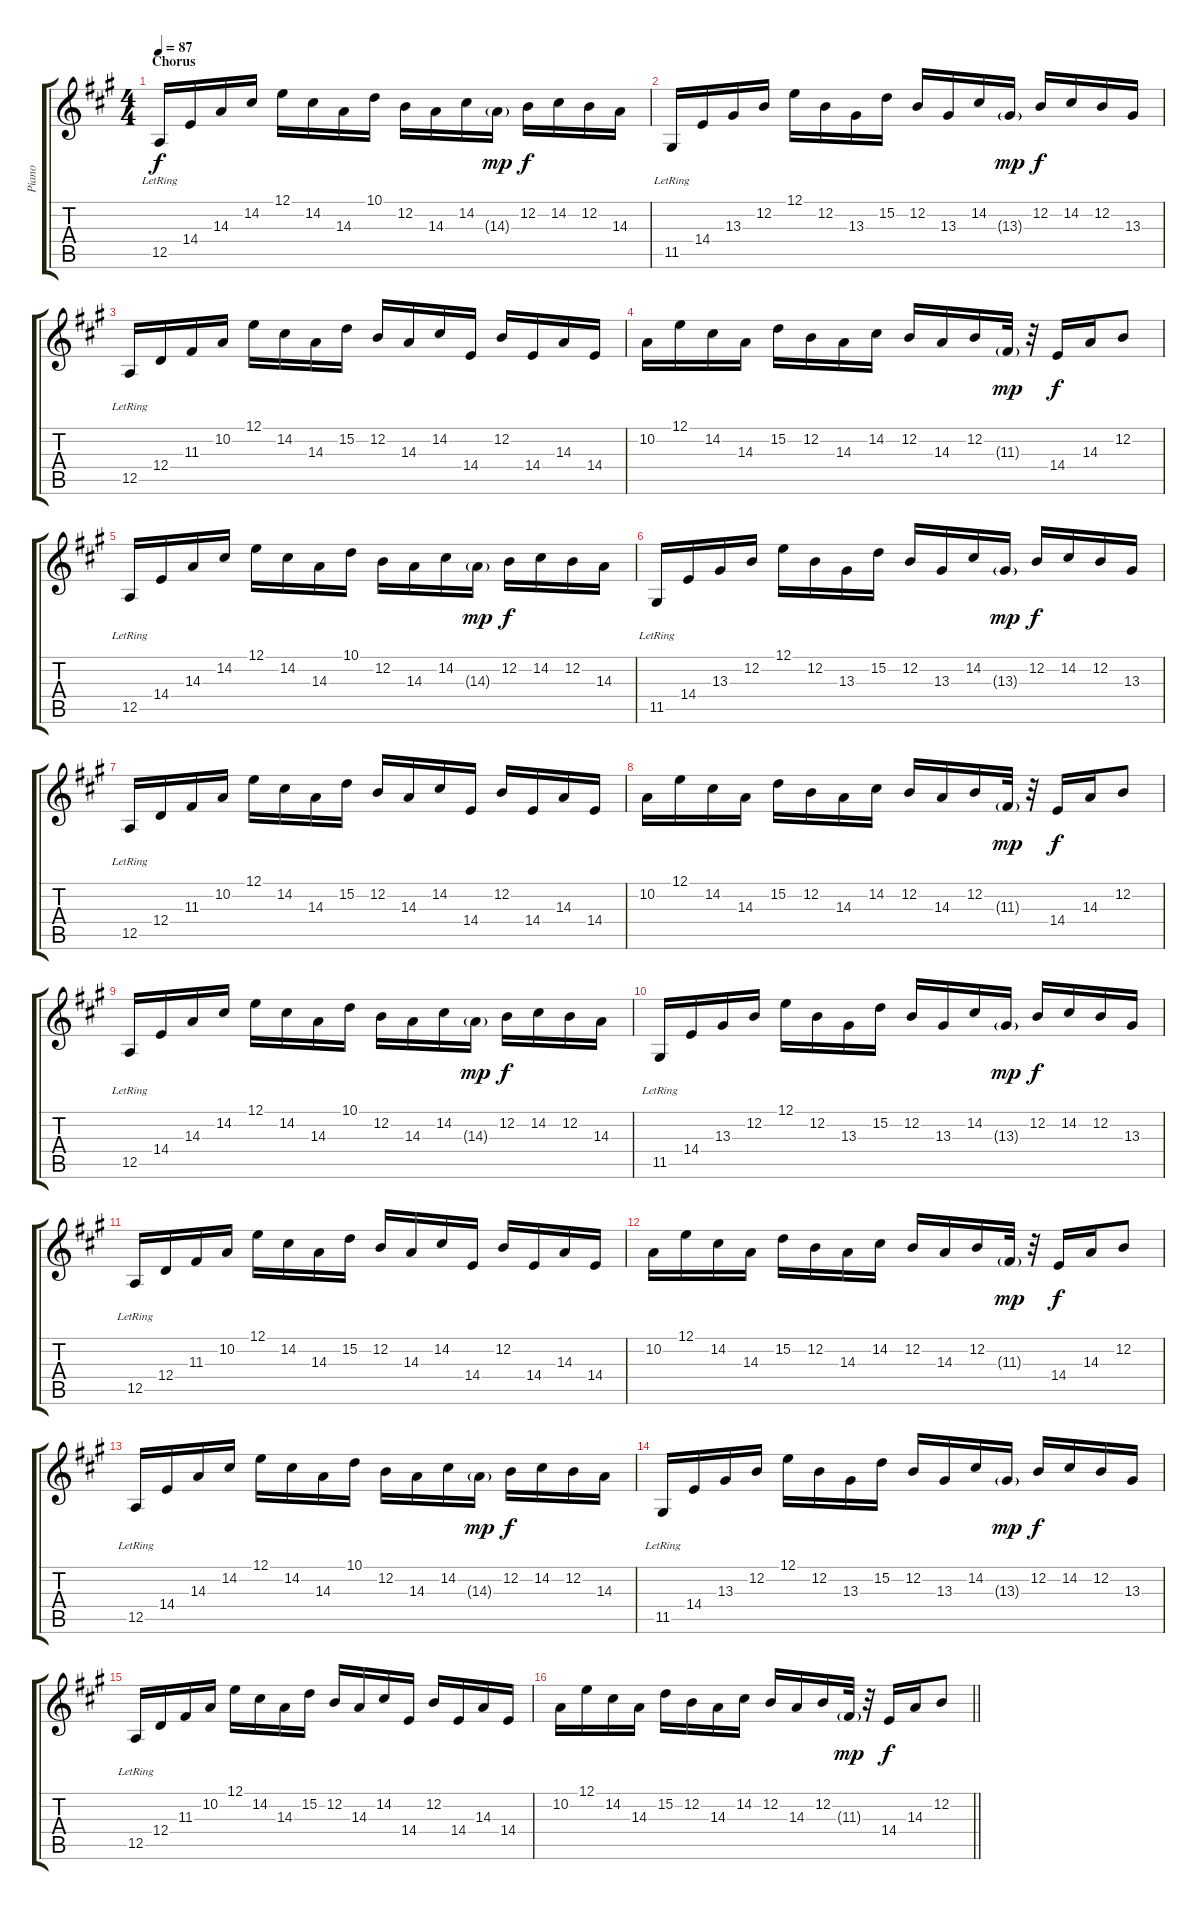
\track ("Piano" "Piano") {instrument brightacousticpiano}
\staff {score tabs}
\tuning (E4 B3 G3 D3 A2 E2) {hide}
\ts (4 4)
\section ("" "Chorus ")
\tempo 87
\clef g2
\ks a
12.5{lr}.16{dy f} 14.4.16 14.3.16 14.2.16 12.1.16 14.2.16 14.3.16 10.1.16 12.2.16 14.3.16 14.2.16 14.3{g}.16{dy mp} 12.2.16{dy f} 14.2.16 12.2.16 14.3.16 |
11.5{lr}.16 14.4.16 13.3.16 12.2.16 12.1.16 12.2.16 13.3.16 15.2.16 12.2.16 13.3.16 14.2.16 13.3{g}.16{dy mp} 12.2.16{dy f} 14.2.16 12.2.16 13.3.16 |
12.5{lr}.16 12.4.16 11.3.16 10.2.16 12.1.16 14.2.16 14.3.16 15.2.16 12.2.16 14.3.16 14.2.16 14.4.16 12.2.16 14.4.16 14.3.16 14.4.16 |
10.2.16 12.1.16 14.2.16 14.3.16 15.2.16 12.2.16 14.3.16 14.2.16 12.2.16 14.3.16 12.2.16 11.3{g}.32{dy mp} r.32 14.4.16{dy f} 14.3.16 12.2.8 |
12.5{lr}.16 14.4.16 14.3.16 14.2.16 12.1.16 14.2.16 14.3.16 10.1.16 12.2.16 14.3.16 14.2.16 14.3{g}.16{dy mp} 12.2.16{dy f} 14.2.16 12.2.16 14.3.16 |
11.5{lr}.16 14.4.16 13.3.16 12.2.16 12.1.16 12.2.16 13.3.16 15.2.16 12.2.16 13.3.16 14.2.16 13.3{g}.16{dy mp} 12.2.16{dy f} 14.2.16 12.2.16 13.3.16 |
12.5{lr}.16 12.4.16 11.3.16 10.2.16 12.1.16 14.2.16 14.3.16 15.2.16 12.2.16 14.3.16 14.2.16 14.4.16 12.2.16 14.4.16 14.3.16 14.4.16 |
10.2.16 12.1.16 14.2.16 14.3.16 15.2.16 12.2.16 14.3.16 14.2.16 12.2.16 14.3.16 12.2.16 11.3{g}.32{dy mp} r.32 14.4.16{dy f} 14.3.16 12.2.8 |
12.5{lr}.16 14.4.16 14.3.16 14.2.16 12.1.16 14.2.16 14.3.16 10.1.16 12.2.16 14.3.16 14.2.16 14.3{g}.16{dy mp} 12.2.16{dy f} 14.2.16 12.2.16 14.3.16 |
11.5{lr}.16 14.4.16 13.3.16 12.2.16 12.1.16 12.2.16 13.3.16 15.2.16 12.2.16 13.3.16 14.2.16 13.3{g}.16{dy mp} 12.2.16{dy f} 14.2.16 12.2.16 13.3.16 |
12.5{lr}.16 12.4.16 11.3.16 10.2.16 12.1.16 14.2.16 14.3.16 15.2.16 12.2.16 14.3.16 14.2.16 14.4.16 12.2.16 14.4.16 14.3.16 14.4.16 |
10.2.16 12.1.16 14.2.16 14.3.16 15.2.16 12.2.16 14.3.16 14.2.16 12.2.16 14.3.16 12.2.16 11.3{g}.32{dy mp} r.32 14.4.16{dy f} 14.3.16 12.2.8 |
12.5{lr}.16 14.4.16 14.3.16 14.2.16 12.1.16 14.2.16 14.3.16 10.1.16 12.2.16 14.3.16 14.2.16 14.3{g}.16{dy mp} 12.2.16{dy f} 14.2.16 12.2.16 14.3.16 |
11.5{lr}.16 14.4.16 13.3.16 12.2.16 12.1.16 12.2.16 13.3.16 15.2.16 12.2.16 13.3.16 14.2.16 13.3{g}.16{dy mp} 12.2.16{dy f} 14.2.16 12.2.16 13.3.16 |
12.5{lr}.16 12.4.16 11.3.16 10.2.16 12.1.16 14.2.16 14.3.16 15.2.16 12.2.16 14.3.16 14.2.16 14.4.16 12.2.16 14.4.16 14.3.16 14.4.16 |
\barLineRight lightlight
10.2.16 12.1.16 14.2.16 14.3.16 15.2.16 12.2.16 14.3.16 14.2.16 12.2.16 14.3.16 12.2.16 11.3{g}.32{dy mp} r.32 14.4.16{dy f} 14.3.16 12.2.8
